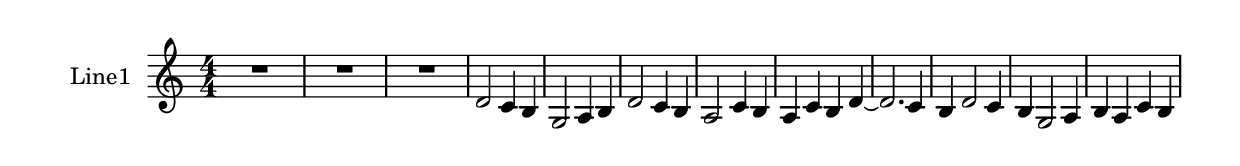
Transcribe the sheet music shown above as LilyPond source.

% 2016-08-22 02:16

\version "2.18.2"
\language "english"

\header {}

\layout {}

\paper {}

\score {
    \new Score <<
        \context Staff = "line1" {
            \set Staff.instrumentName = \markup { Line1 }
            \set Staff.shortInstrumentName = \markup { Line1 }
            {
                {
                    \numericTimeSignature
                    \time 4/4
                    \bar "||"
                    \accidentalStyle modern-cautionary
                    R1 * 3
                }
                {
                    d'2
                    c'4
                    b4
                    g2
                    a4
                    b4
                    d'2
                    c'4
                    b4
                    a2
                    c'4
                    b4
                    a4
                    c'4
                    b4
                    d'4 ~
                    d'2.
                    c'4
                    b4
                    d'2
                    c'4
                    b4
                    g2
                    a4
                    b4
                    a4
                    c'4
                    b4
                }
            }
        }
    >>
}